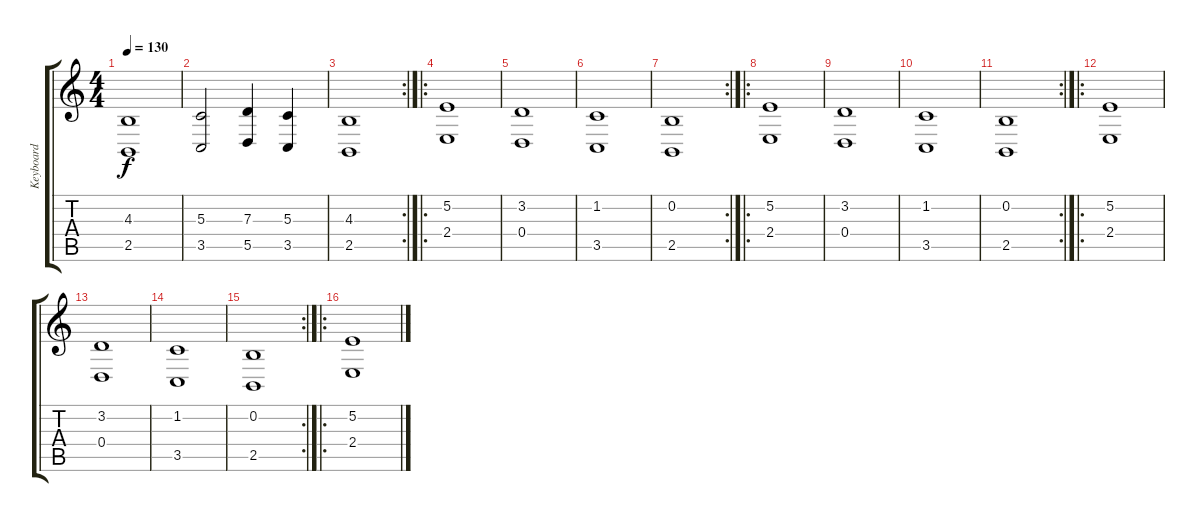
\track ("Keyboard" "Keyboard") {instrument choiraahs}
\staff {score tabs}
\tuning (E4 B3 G3 D3 A2 E2) {hide}
\ts (4 4)
\tempo 130
\clef g2
\ks c
(4.3 2.5).1{dy f} |
(5.3 3.5).2 (7.3 5.5).4 (5.3 3.5).4 |
\rc 2
(4.3 2.5).1 |
\ro
(5.2 2.4).1 |
(3.2 0.4).1 |
(1.2 3.5).1 |
\rc 2
(0.2 2.5).1 |
\ro
(5.2 2.4).1 |
(3.2 0.4).1 |
(1.2 3.5).1 |
\rc 2
(0.2 2.5).1 |
\ro
(5.2 2.4).1 |
(3.2 0.4).1 |
(1.2 3.5).1 |
\rc 2
(0.2 2.5).1 |
\ro
(5.2 2.4).1
